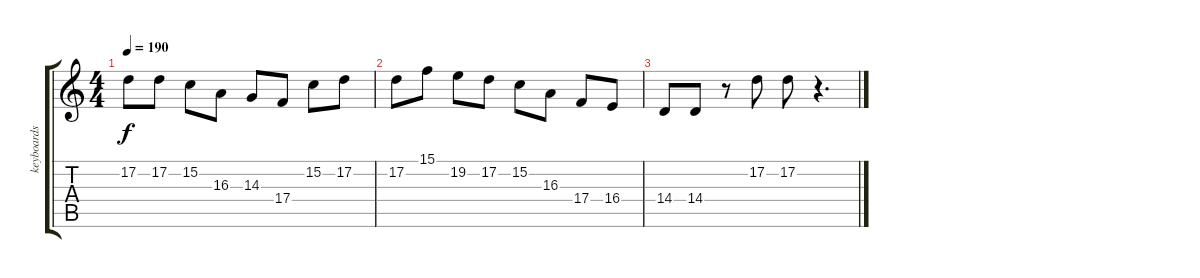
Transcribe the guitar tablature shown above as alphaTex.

\track ("keyboards" "keyboards") {instrument stringensemble1}
\staff {score tabs}
\tuning (D4 A3 F3 C3 G2 D2) {hide}
\ts (4 4)
\tempo 190
\clef g2
\ks c
17.2{t}.8{dy f} 17.2.8 15.2.8 16.3.8 14.3.8 17.4.8 15.2.8 17.2.8 |
17.2.8 15.1.8 19.2.8 17.2.8 15.2.8 16.3.8 17.4.8 16.4.8 |
14.4.8 14.4.8 r.8 17.2.8 17.2.8 r.4{d}
